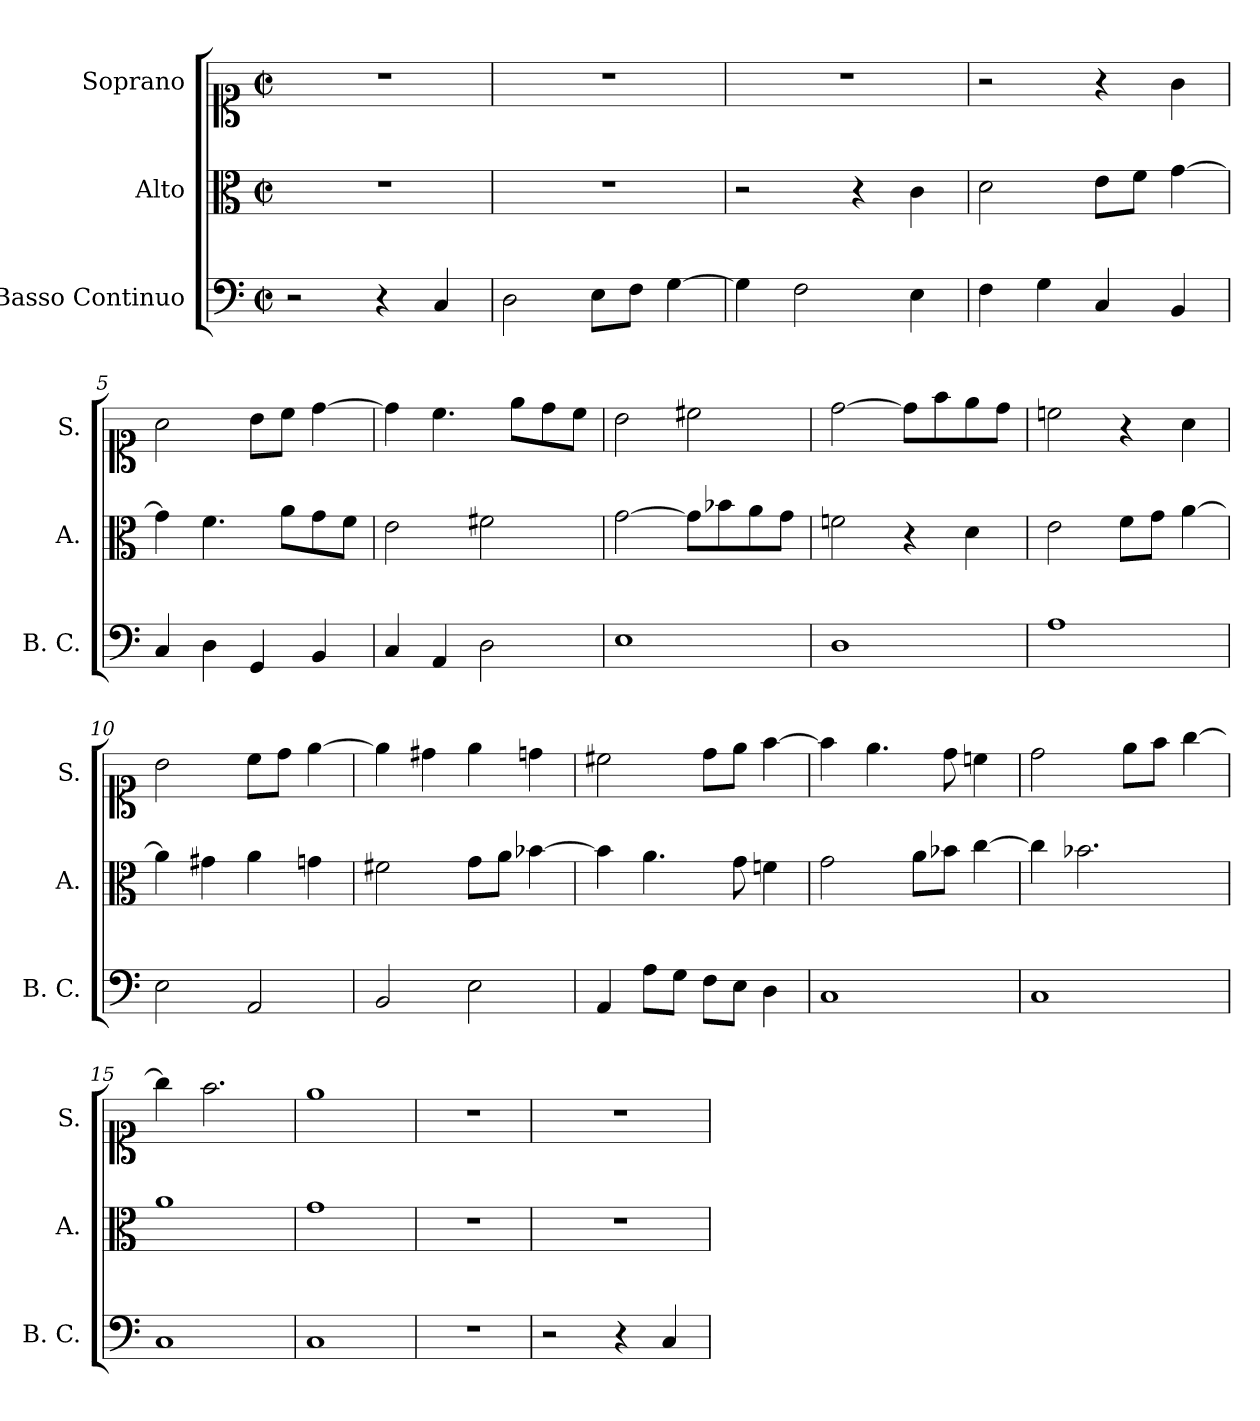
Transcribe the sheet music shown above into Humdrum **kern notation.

**kern	**kern	**kern
*part3	*part2	*part1
*staff3	*staff2	*staff1
*I"Basso Continuo	*I"Alto	*I"Soprano
*I'B. C.	*I'A.	*I'S.
*clefF4	*clefC3	*clefC1
*k[]	*k[]	*k[]
*M2/2	*M2/2	*M2/2
*met(c|)	*met(c|)	*met(c|)
=1	=1	=1
2r	1r	1r
4r	.	.
4C/	.	.
=2	=2	=2
2D\	1r	1r
8E\L	.	.
8F\J	.	.
[4G\	.	.
=3	=3	=3
4G\]	2r	1r
2F\	.	.
.	4r	.
4E\	4c\	.
=4	=4	=4
4F\	2d\	2r
4G\	.	.
4C/	8e\L	4r
.	8f\J	.
4BB/	[4g\	4g\
=5	=5	=5
4C/	4g\]	2a\
4D\	4.f\	.
4GG/	.	8b\L
.	8a\L	8cc\J
4BB/	8g\	[4dd\
.	8f\J	.
=6	=6	=6
4C/	2e\	4dd\]
4AA/	.	4.cc\
2D\	2f#X\	.
.	.	8ee\L
.	.	8dd\
.	.	8cc\J
=7	=7	=7
1E	[2g\	2b\
.	8g\L]	2cc#X\
.	8b-X\	.
.	8a\	.
.	8g\J	.
=8	=8	=8
1D	2fni\	[2dd\
.	4r	8dd\L]
.	.	8ff\
.	4d\	8ee\
.	.	8dd\J
=9	=9	=9
1A	2e\	2ccni\
.	8f\L	4r
.	8g\J	.
.	[4a\	4a\
=10	=10	=10
2E\	4a\]	2b\
.	4g#X\	.
2AA/	4a\	8cc\L
.	.	8dd\J
.	4gn\	[4ee\
=11	=11	=11
2BB/	2f#X\	4ee\]
.	.	4dd#X\
2E\	8g\L	4ee\
.	8a\J	.
.	[4b-X\	4ddn\
=12	=12	=12
4AA/	4b-\]	2cc#X\
8A\L	4.a\	.
8G\J	.	.
8F\L	.	8dd\L
8E\J	8g\	8ee\J
4D\	4fni\	[4ff\
=13	=13	=13
1C	2g\	4ff\]
.	.	4.ee\
.	8a\L	.
.	8b-X\J	8dd\
.	[4cc\	4ccni\
=14	=14	=14
1C	4cc\]	2dd\
.	2.b-X\	.
.	.	8ee\L
.	.	8ff\J
.	.	[4gg\
=15	=15	=15
1C	1a	4gg\]
.	.	2.ff\
=16	=16	=16
1C	1g	1ee
=17	=17	=17
1r	1r	1r
=18	=18	=18
2r	1r	1r
4r	.	.
4C/	.	.
=	=	=
*-	*-	*-
